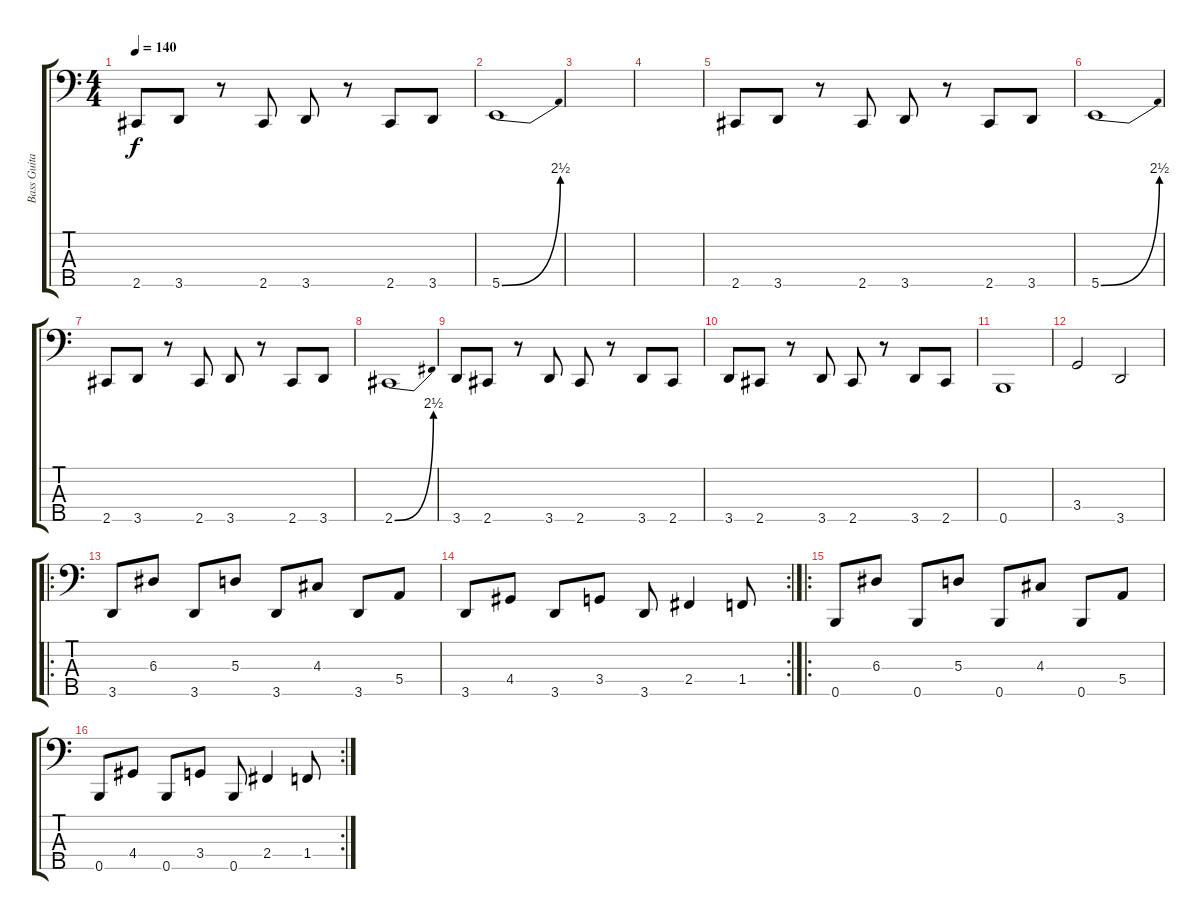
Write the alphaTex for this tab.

\track ("Bass Guitar" "Bass Guita") {instrument electricbassfinger}
\staff {score tabs}
\tuning (G2 D2 A1 E1 B0) {hide}
\ts (4 4)
\tempo 140
\clef f4
\ks c
2.5.8{dy f} 3.5.8 r.8 2.5.8 3.5.8 r.8 2.5.8 3.5.8 |
5.5{be (bend 0 0 60 10)}.1 |
|
|
2.5.8 3.5.8 r.8 2.5.8 3.5.8 r.8 2.5.8 3.5.8 |
5.5{be (bend 0 0 60 10)}.1 |
2.5.8 3.5.8 r.8 2.5.8 3.5.8 r.8 2.5.8 3.5.8 |
2.5{be (bend 0 0 60 10)}.1 |
3.5.8 2.5.8 r.8 3.5.8 2.5.8 r.8 3.5.8 2.5.8 |
3.5.8 2.5.8 r.8 3.5.8 2.5.8 r.8 3.5.8 2.5.8 |
0.5.1 |
3.4.2 3.5.2 |
\ro
3.5.8 6.3.8 3.5.8 5.3.8 3.5.8 4.3.8 3.5.8 5.4.8 |
\rc 2
3.5.8 4.4.8 3.5.8 3.4.8 3.5.8 2.4.4 1.4.8 |
\ro
0.5.8 6.3.8 0.5.8 5.3.8 0.5.8 4.3.8 0.5.8 5.4.8 |
\rc 2
0.5.8 4.4.8 0.5.8 3.4.8 0.5.8 2.4.4 1.4.8
